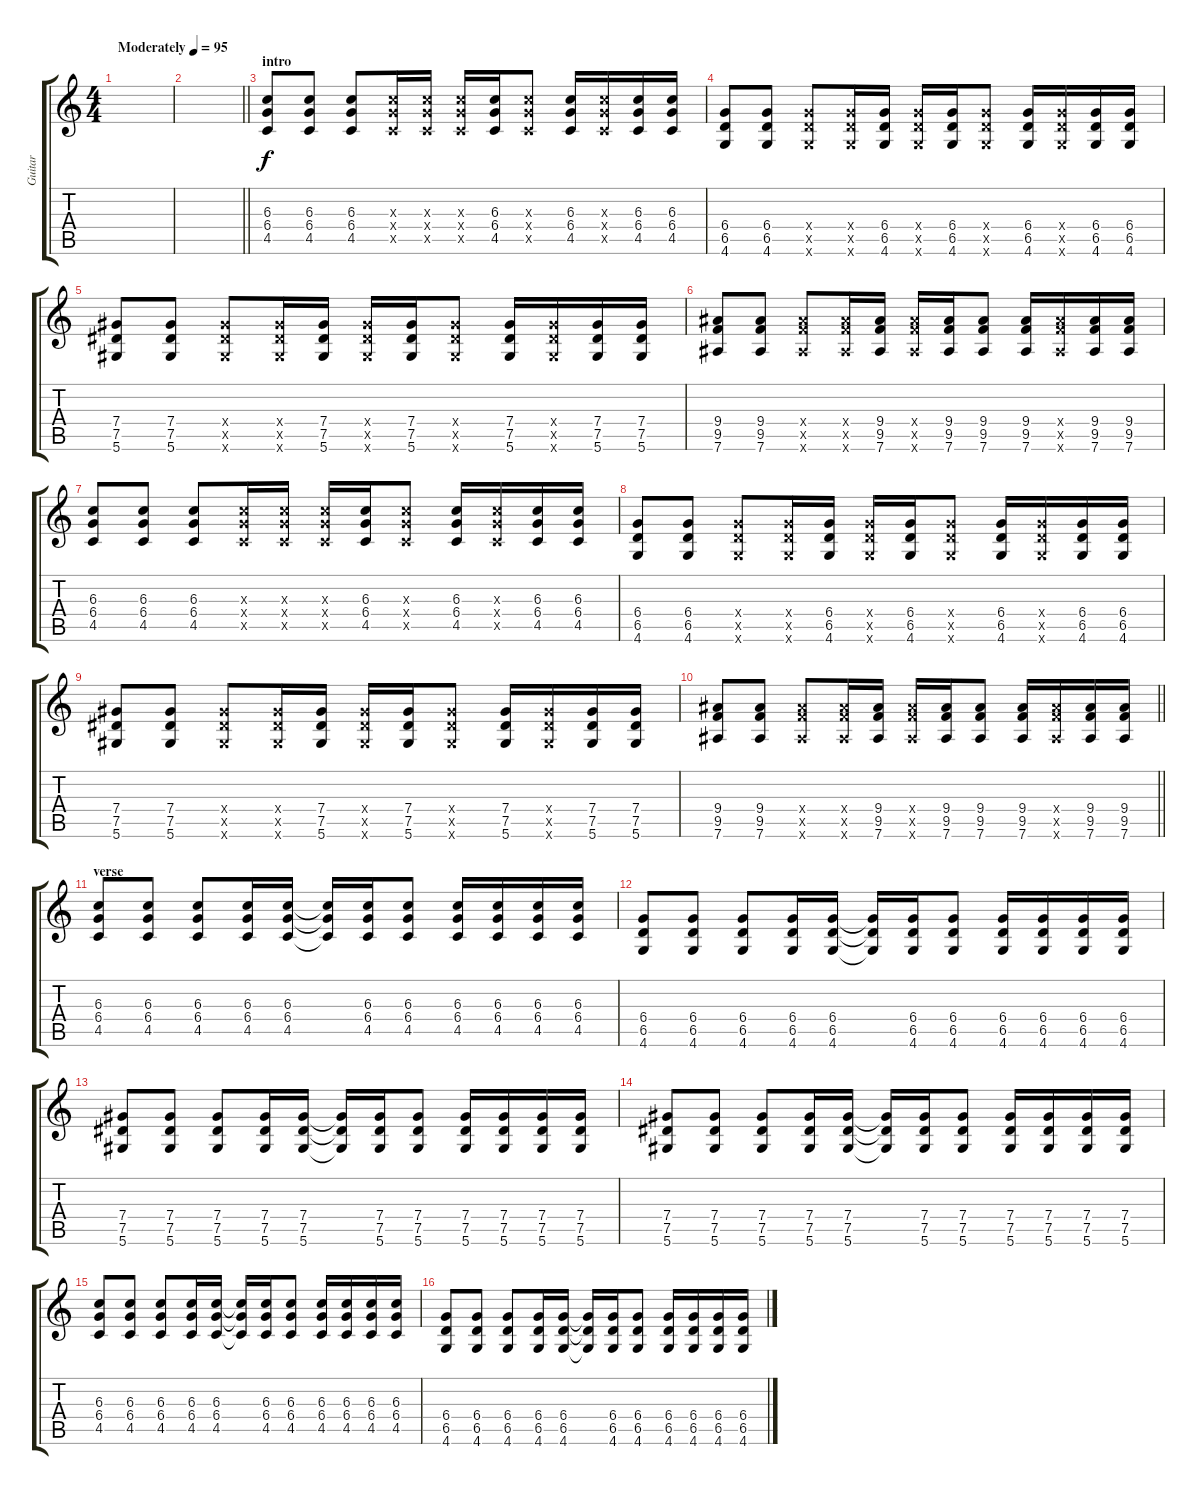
\track ("Guitar" "Guitar") {instrument acousticguitarsteel}
\staff {score tabs}
\tuning (Eb4 Bb3 Gb3 Db3 Ab2 Eb2) {hide}
\ts (4 4)
\tempo (95 "Moderately")
\clef g2
\ks c
|
\barLineRight lightlight
|
\section ("" "intro")
(6.3 6.4 4.5).8 (6.3 6.4 4.5).8 (6.3 6.4 4.5).8 (6.3{x} 6.4{x} 4.5{x}).16 (6.3{x} 6.4{x} 4.5{x}).16 (6.3{x} 6.4{x} 4.5{x}).16 (6.3 6.4 4.5).16 (6.3{x} 6.4{x} 4.5{x}).8 (6.3 6.4 4.5).16 (6.3{x} 6.4{x} 4.5{x}).16 (6.3 6.4 4.5).16 (6.3 6.4 4.5).16 |
(6.4 6.5 4.6).8 (6.4 6.5 4.6).8 (6.4{x} 6.5{x} 4.6{x}).8 (6.4{x} 6.5{x} 4.6{x}).16 (6.4 6.5 4.6).16 (6.4{x} 6.5{x} 4.6{x}).16 (6.4 6.5 4.6).16 (6.4{x} 6.5{x} 4.6{x}).8 (6.4 6.5 4.6).16 (6.4{x} 6.5{x} 4.6{x}).16 (6.4 6.5 4.6).16 (6.4 6.5 4.6).16 |
(7.4 7.5 5.6).8 (7.4 7.5 5.6).8 (7.4{x} 7.5{x} 5.6{x}).8 (7.4{x} 7.5{x} 5.6{x}).16 (7.4 7.5 5.6).16 (7.4{x} 7.5{x} 5.6{x}).16 (7.4 7.5 5.6).16 (7.4{x} 7.5{x} 5.6{x}).8 (7.4 7.5 5.6).16 (7.4{x} 7.5{x} 5.6{x}).16 (7.4 7.5 5.6).16 (7.4 7.5 5.6).16 |
(9.4 9.5 7.6).8 (9.4 9.5 7.6).8 (9.4{x} 9.5{x} 7.6{x}).8 (9.4{x} 9.5{x} 7.6{x}).16 (9.4 9.5 7.6).16 (9.4{x} 9.5{x} 7.6{x}).16 (9.4 9.5 7.6).16 (9.4 9.5 7.6).8 (9.4 9.5 7.6).16 (9.4{x} 9.5{x} 7.6{x}).16 (9.4 9.5 7.6).16 (9.4 9.5 7.6).16 |
(6.3 6.4 4.5).8 (6.3 6.4 4.5).8 (6.3 6.4 4.5).8 (6.3{x} 6.4{x} 4.5{x}).16 (6.3{x} 6.4{x} 4.5{x}).16 (6.3{x} 6.4{x} 4.5{x}).16 (6.3 6.4 4.5).16 (6.3{x} 6.4{x} 4.5{x}).8 (6.3 6.4 4.5).16 (6.3{x} 6.4{x} 4.5{x}).16 (6.3 6.4 4.5).16 (6.3 6.4 4.5).16 |
(6.4 6.5 4.6).8 (6.4 6.5 4.6).8 (6.4{x} 6.5{x} 4.6{x}).8 (6.4{x} 6.5{x} 4.6{x}).16 (6.4 6.5 4.6).16 (6.4{x} 6.5{x} 4.6{x}).16 (6.4 6.5 4.6).16 (6.4{x} 6.5{x} 4.6{x}).8 (6.4 6.5 4.6).16 (6.4{x} 6.5{x} 4.6{x}).16 (6.4 6.5 4.6).16 (6.4 6.5 4.6).16 |
(7.4 7.5 5.6).8 (7.4 7.5 5.6).8 (7.4{x} 7.5{x} 5.6{x}).8 (7.4{x} 7.5{x} 5.6{x}).16 (7.4 7.5 5.6).16 (7.4{x} 7.5{x} 5.6{x}).16 (7.4 7.5 5.6).16 (7.4{x} 7.5{x} 5.6{x}).8 (7.4 7.5 5.6).16 (7.4{x} 7.5{x} 5.6{x}).16 (7.4 7.5 5.6).16 (7.4 7.5 5.6).16 |
\barLineRight lightlight
(9.4 9.5 7.6).8 (9.4 9.5 7.6).8 (9.4{x} 9.5{x} 7.6{x}).8 (9.4{x} 9.5{x} 7.6{x}).16 (9.4 9.5 7.6).16 (9.4{x} 9.5{x} 7.6{x}).16 (9.4 9.5 7.6).16 (9.4 9.5 7.6).8 (9.4 9.5 7.6).16 (9.4{x} 9.5{x} 7.6{x}).16 (9.4 9.5 7.6).16 (9.4 9.5 7.6).16 |
\section ("" "verse")
(6.3 6.4 4.5).8 (6.3 6.4 4.5).8 (6.3 6.4 4.5).8 (6.3 6.4 4.5).16 (6.3 6.4 4.5).16 (6.3{t} 6.4{t} 4.5{t}).16 (6.3 6.4 4.5).16 (6.3 6.4 4.5).8 (6.3 6.4 4.5).16 (6.3 6.4 4.5).16 (6.3 6.4 4.5).16 (6.3 6.4 4.5).16 |
(6.4 6.5 4.6).8 (6.4 6.5 4.6).8 (6.4 6.5 4.6).8 (6.4 6.5 4.6).16 (6.4 6.5 4.6).16 (6.4{t} 6.5{t} 4.6{t}).16 (6.4 6.5 4.6).16 (6.4 6.5 4.6).8 (6.4 6.5 4.6).16 (6.4 6.5 4.6).16 (6.4 6.5 4.6).16 (6.4 6.5 4.6).16 |
(7.4 7.5 5.6).8 (7.4 7.5 5.6).8 (7.4 7.5 5.6).8 (7.4 7.5 5.6).16 (7.4 7.5 5.6).16 (7.4{t} 7.5{t} 5.6{t}).16 (7.4 7.5 5.6).16 (7.4 7.5 5.6).8 (7.4 7.5 5.6).16 (7.4 7.5 5.6).16 (7.4 7.5 5.6).16 (7.4 7.5 5.6).16 |
(7.4 7.5 5.6).8 (7.4 7.5 5.6).8 (7.4 7.5 5.6).8 (7.4 7.5 5.6).16 (7.4 7.5 5.6).16 (7.4{t} 7.5{t} 5.6{t}).16 (7.4 7.5 5.6).16 (7.4 7.5 5.6).8 (7.4 7.5 5.6).16 (7.4 7.5 5.6).16 (7.4 7.5 5.6).16 (7.4 7.5 5.6).16 |
(6.3 6.4 4.5).8 (6.3 6.4 4.5).8 (6.3 6.4 4.5).8 (6.3 6.4 4.5).16 (6.3 6.4 4.5).16 (6.3{t} 6.4{t} 4.5{t}).16 (6.3 6.4 4.5).16 (6.3 6.4 4.5).8 (6.3 6.4 4.5).16 (6.3 6.4 4.5).16 (6.3 6.4 4.5).16 (6.3 6.4 4.5).16 |
(6.4 6.5 4.6).8 (6.4 6.5 4.6).8 (6.4 6.5 4.6).8 (6.4 6.5 4.6).16 (6.4 6.5 4.6).16 (6.4{t} 6.5{t} 4.6{t}).16 (6.4 6.5 4.6).16 (6.4 6.5 4.6).8 (6.4 6.5 4.6).16 (6.4 6.5 4.6).16 (6.4 6.5 4.6).16 (6.4 6.5 4.6).16
